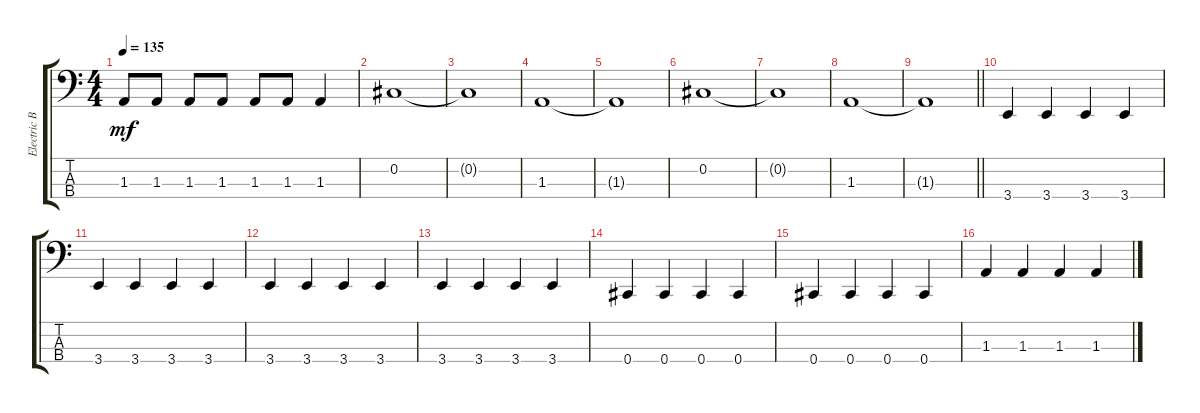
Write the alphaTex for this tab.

\track ("Electric Bass" "Electric B") {instrument electricbassfinger}
\staff {score tabs}
\tuning (Gb2 Db2 Ab1 Db1) {hide}
\ts (4 4)
\tempo 135
\clef f4
\ks c
1.3{t}.8{dy mf} 1.3.8 1.3.8 1.3.8 1.3.8 1.3.8 1.3.4 |
0.2.1 |
0.2{t}.1 |
1.3.1 |
1.3{t}.1 |
0.2.1 |
0.2{t}.1 |
1.3.1 |
\barLineRight lightlight
1.3{t}.1 |
3.4.4 3.4.4 3.4.4 3.4.4 |
3.4.4 3.4.4 3.4.4 3.4.4 |
3.4.4 3.4.4 3.4.4 3.4.4 |
3.4.4 3.4.4 3.4.4 3.4.4 |
0.4.4 0.4.4 0.4.4 0.4.4 |
0.4.4 0.4.4 0.4.4 0.4.4 |
1.3.4 1.3.4 1.3.4 1.3.4
